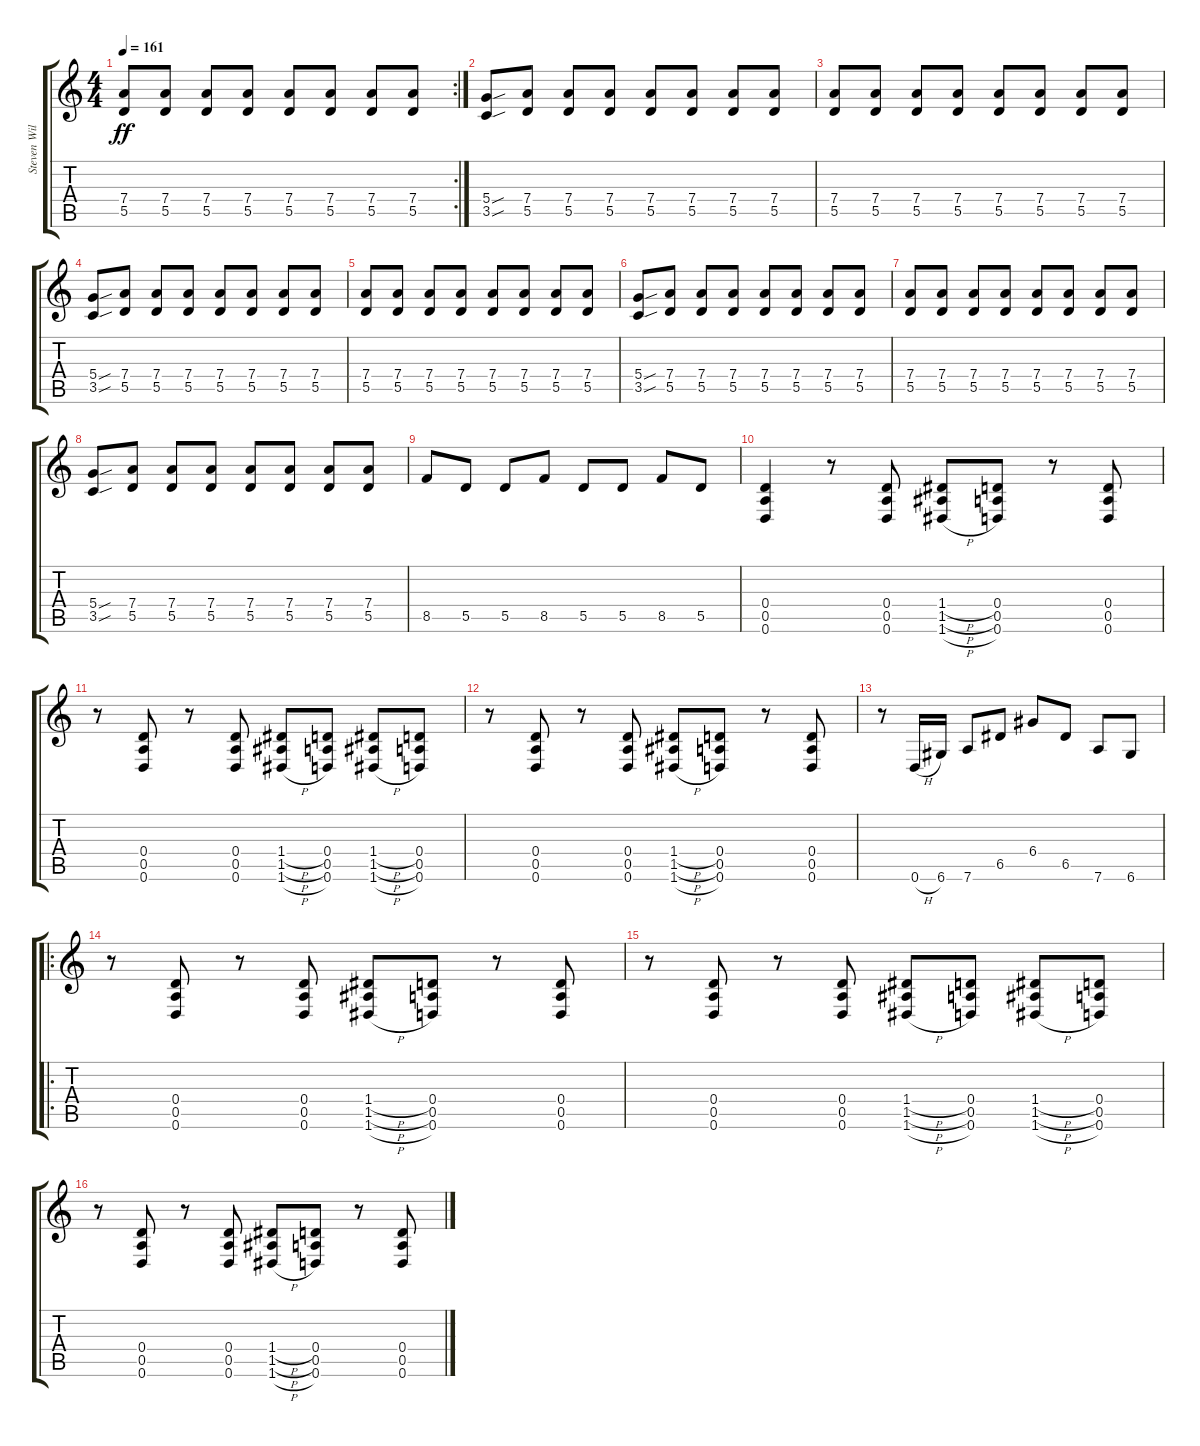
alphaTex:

\track ("Steven Wilson (Guitar 6)" "Steven Wil") {instrument overdrivenguitar}
\staff {score tabs}
\tuning (E4 B3 G3 D3 A2 D2) {hide}
\rc 2
\ts (4 4)
\tempo 161
\clef g2
\ks c
(7.4 5.5).8{dy ff} (7.4 5.5).8 (7.4 5.5).8 (7.4 5.5).8 (7.4 5.5).8 (7.4 5.5).8 (7.4 5.5).8 (7.4 5.5).8 |
(5.4{sou} 3.5{sou}).8 (7.4 5.5).8 (7.4 5.5).8 (7.4 5.5).8 (7.4 5.5).8 (7.4 5.5).8 (7.4 5.5).8 (7.4 5.5).8 |
(7.4 5.5).8 (7.4 5.5).8 (7.4 5.5).8 (7.4 5.5).8 (7.4 5.5).8 (7.4 5.5).8 (7.4 5.5).8 (7.4 5.5).8 |
(5.4{sou} 3.5{sou}).8 (7.4 5.5).8 (7.4 5.5).8 (7.4 5.5).8 (7.4 5.5).8 (7.4 5.5).8 (7.4 5.5).8 (7.4 5.5).8 |
(7.4 5.5).8 (7.4 5.5).8 (7.4 5.5).8 (7.4 5.5).8 (7.4 5.5).8 (7.4 5.5).8 (7.4 5.5).8 (7.4 5.5).8 |
(5.4{sou} 3.5{sou}).8 (7.4 5.5).8 (7.4 5.5).8 (7.4 5.5).8 (7.4 5.5).8 (7.4 5.5).8 (7.4 5.5).8 (7.4 5.5).8 |
(7.4 5.5).8 (7.4 5.5).8 (7.4 5.5).8 (7.4 5.5).8 (7.4 5.5).8 (7.4 5.5).8 (7.4 5.5).8 (7.4 5.5).8 |
(5.4{sou} 3.5{sou}).8 (7.4 5.5).8 (7.4 5.5).8 (7.4 5.5).8 (7.4 5.5).8 (7.4 5.5).8 (7.4 5.5).8 (7.4 5.5).8 |
8.5.8 5.5.8 5.5.8 8.5.8 5.5.8 5.5.8 8.5.8 5.5.8 |
(0.4 0.5 0.6).4 r.8 (0.4 0.5 0.6).8 (1.4{h} 1.5{h} 1.6{h}).8 (0.4 0.5 0.6).8 r.8 (0.4 0.5 0.6).8 |
r.8 (0.4 0.5 0.6).8 r.8 (0.4 0.5 0.6).8 (1.4{h} 1.5{h} 1.6{h}).8 (0.4 0.5 0.6).8 (1.4{h} 1.5{h} 1.6{h}).8 (0.4 0.5 0.6).8 |
r.8 (0.4 0.5 0.6).8 r.8 (0.4 0.5 0.6).8 (1.4{h} 1.5{h} 1.6{h}).8 (0.4 0.5 0.6).8 r.8 (0.4 0.5 0.6).8 |
r.8 0.6{h}.16 6.6.16 7.6.8 6.5.8 6.4.8 6.5.8 7.6.8 6.6.8 |
\ro
r.8 (0.4 0.5 0.6).8 r.8 (0.4 0.5 0.6).8 (1.4{h} 1.5{h} 1.6{h}).8 (0.4 0.5 0.6).8 r.8 (0.4 0.5 0.6).8 |
r.8 (0.4 0.5 0.6).8 r.8 (0.4 0.5 0.6).8 (1.4{h} 1.5{h} 1.6{h}).8 (0.4 0.5 0.6).8 (1.4{h} 1.5{h} 1.6{h}).8 (0.4 0.5 0.6).8 |
r.8 (0.4 0.5 0.6).8 r.8 (0.4 0.5 0.6).8 (1.4{h} 1.5{h} 1.6{h}).8 (0.4 0.5 0.6).8 r.8 (0.4 0.5 0.6).8
